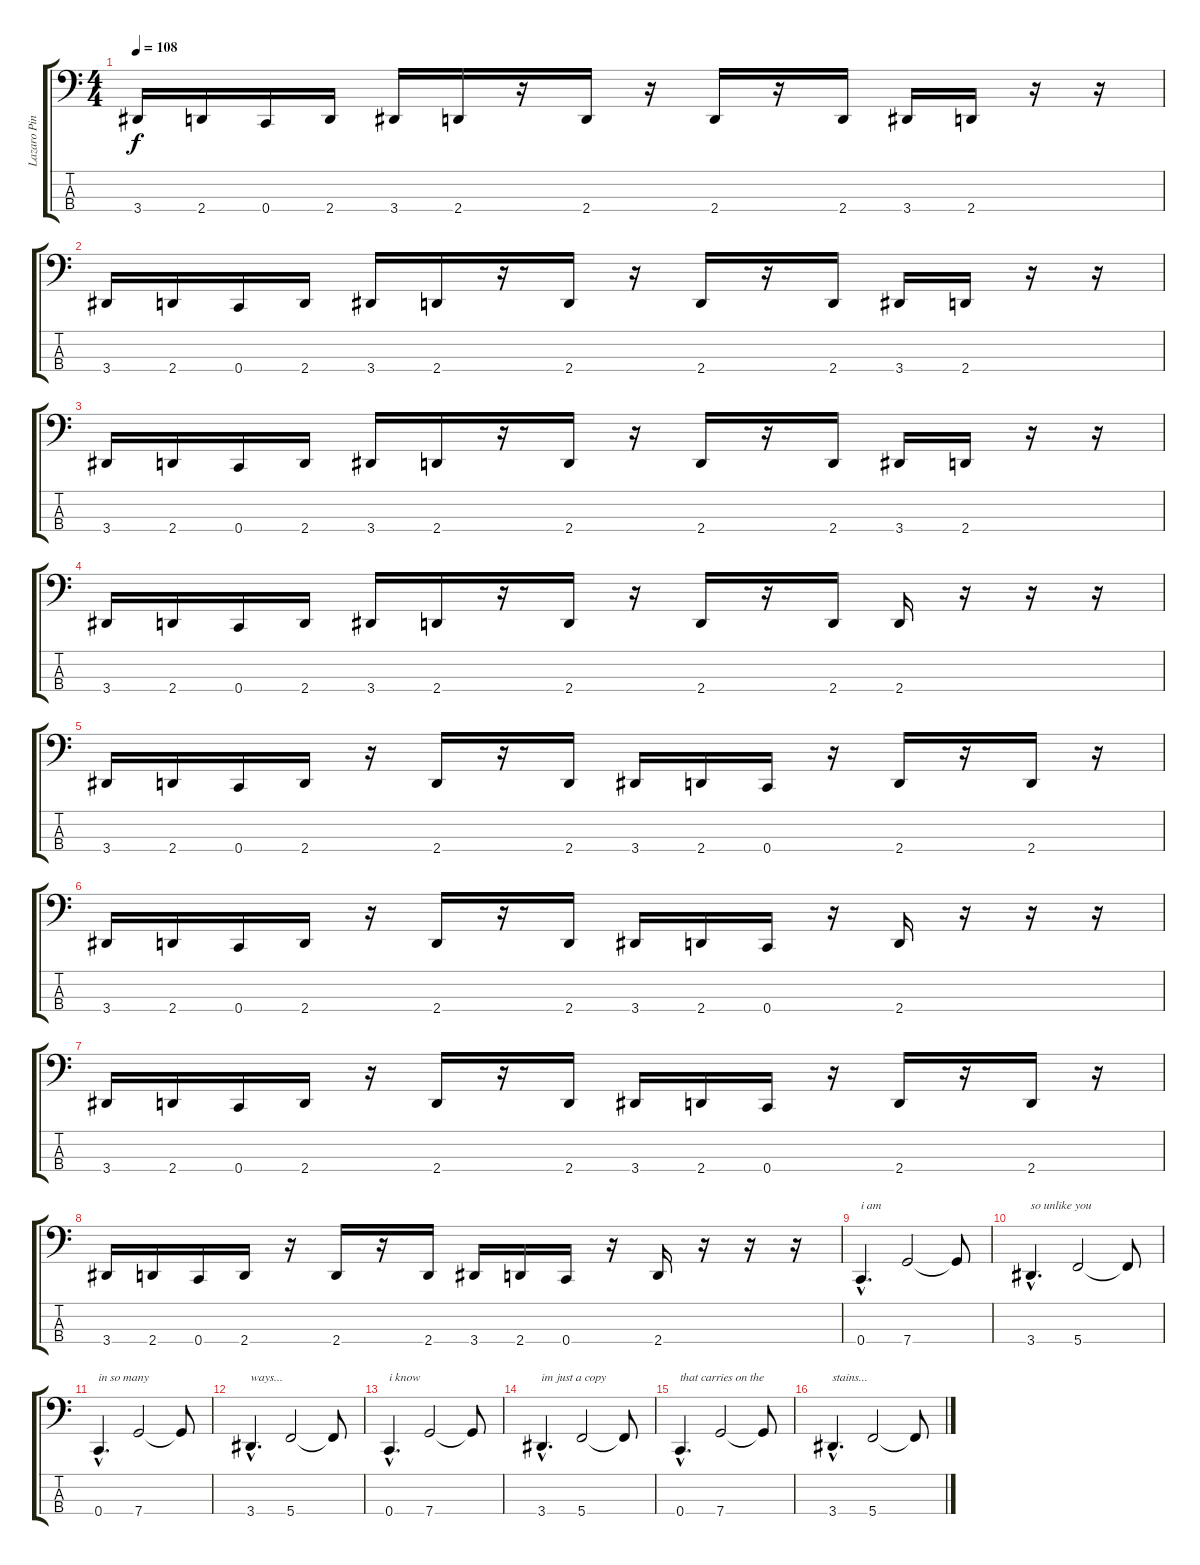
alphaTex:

\track ("Lazaro Pina [Bass]" "Lazaro Pin") {instrument electricbasspick}
\staff {score tabs}
\tuning (F2 C2 G1 C1) {hide}
\ts (4 4)
\tempo 108
\clef f4
\ks c
3.4.16{dy f instrument electricbasspick} 2.4.16 0.4.16 2.4.16 3.4.16 2.4.16 r.16 2.4.16 r.16 2.4.16 r.16 2.4.16 3.4.16 2.4.16 r.16 r.16 |
3.4.16 2.4.16 0.4.16 2.4.16 3.4.16 2.4.16 r.16 2.4.16 r.16 2.4.16 r.16 2.4.16 3.4.16 2.4.16 r.16 r.16 |
3.4.16 2.4.16 0.4.16 2.4.16 3.4.16 2.4.16 r.16 2.4.16 r.16 2.4.16 r.16 2.4.16 3.4.16 2.4.16 r.16 r.16 |
3.4.16 2.4.16 0.4.16 2.4.16 3.4.16 2.4.16 r.16 2.4.16 r.16 2.4.16 r.16 2.4.16 2.4.16 r.16 r.16 r.16 |
3.4.16 2.4.16 0.4.16 2.4.16 r.16 2.4.16 r.16 2.4.16 3.4.16 2.4.16 0.4.16 r.16 2.4.16 r.16 2.4.16 r.16 |
3.4.16 2.4.16 0.4.16 2.4.16 r.16 2.4.16 r.16 2.4.16 3.4.16 2.4.16 0.4.16 r.16 2.4.16 r.16 r.16 r.16 |
3.4.16 2.4.16 0.4.16 2.4.16 r.16 2.4.16 r.16 2.4.16 3.4.16 2.4.16 0.4.16 r.16 2.4.16 r.16 2.4.16 r.16 |
3.4.16 2.4.16 0.4.16 2.4.16 r.16 2.4.16 r.16 2.4.16 3.4.16 2.4.16 0.4.16 r.16 2.4.16 r.16 r.16 r.16 |
0.4{hac}.4{d txt "i am"} 7.4.2 7.4{t}.8 |
3.4{hac}.4{d txt "so unlike you"} 5.4.2 5.4{t}.8 |
0.4{hac}.4{d txt "in so many"} 7.4.2 7.4{t}.8 |
3.4{hac}.4{d txt "ways..."} 5.4.2 5.4{t}.8 |
0.4{hac}.4{d txt "i know"} 7.4.2 7.4{t}.8 |
3.4{hac}.4{d txt "im just a copy"} 5.4.2 5.4{t}.8 |
0.4{hac}.4{d txt "that carries on the"} 7.4.2 7.4{t}.8 |
3.4{hac}.4{d txt "stains..."} 5.4.2 5.4{t}.8
